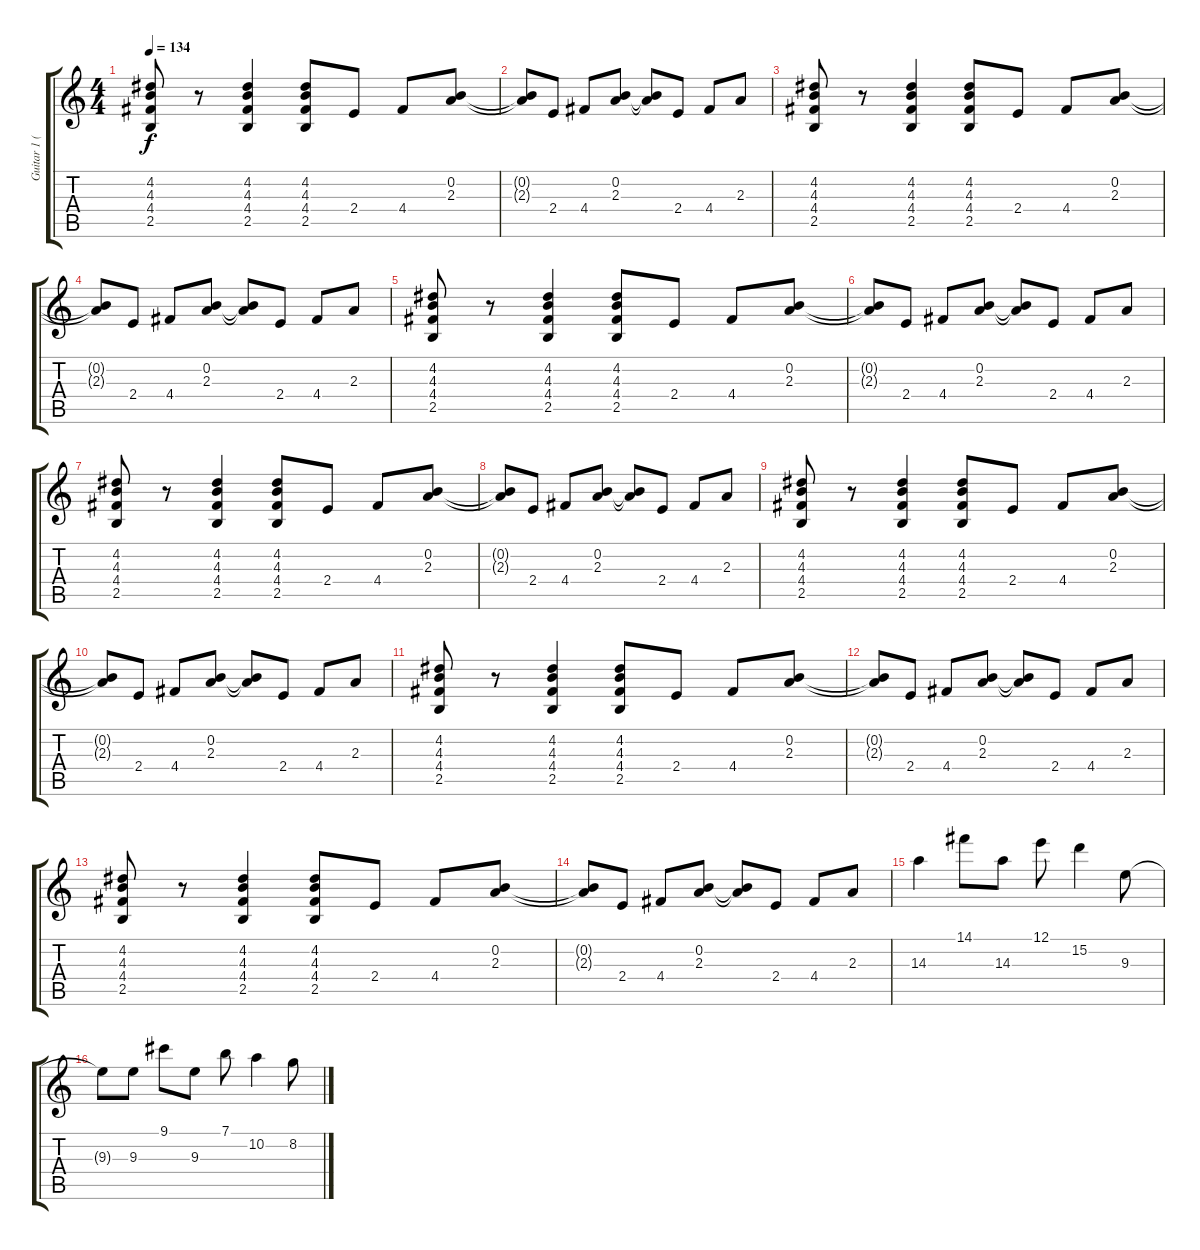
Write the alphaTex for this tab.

\track ("Guitar 1 (overdriven)" "Guitar 1 (") {instrument overdrivenguitar}
\staff {score tabs}
\tuning (E4 B3 G3 D3 A2 E2) {hide}
\ts (4 4)
\tempo 134
\clef g2
\ks c
(4.2 4.3 4.4 2.5).8{dy f} r.8 (4.2 4.3 4.4 2.5).4 (4.2 4.3 4.4 2.5).8 2.4.8 4.4.8 (0.2 2.3).8 |
(0.2{t} 2.3{t}).8 2.4.8 4.4.8 (0.2 2.3).8 (0.2{t} 2.3{t}).8 2.4.8 4.4.8 2.3.8 |
(4.2 4.3 4.4 2.5).8 r.8 (4.2 4.3 4.4 2.5).4 (4.2 4.3 4.4 2.5).8 2.4.8 4.4.8 (0.2 2.3).8 |
(0.2{t} 2.3{t}).8 2.4.8 4.4.8 (0.2 2.3).8 (0.2{t} 2.3{t}).8 2.4.8 4.4.8 2.3.8 |
(4.2 4.3 4.4 2.5).8 r.8 (4.2 4.3 4.4 2.5).4 (4.2 4.3 4.4 2.5).8 2.4.8 4.4.8 (0.2 2.3).8 |
(0.2{t} 2.3{t}).8 2.4.8 4.4.8 (0.2 2.3).8 (0.2{t} 2.3{t}).8 2.4.8 4.4.8 2.3.8 |
(4.2 4.3 4.4 2.5).8 r.8 (4.2 4.3 4.4 2.5).4 (4.2 4.3 4.4 2.5).8 2.4.8 4.4.8 (0.2 2.3).8 |
(0.2{t} 2.3{t}).8 2.4.8 4.4.8 (0.2 2.3).8 (0.2{t} 2.3{t}).8 2.4.8 4.4.8 2.3.8 |
(4.2 4.3 4.4 2.5).8 r.8 (4.2 4.3 4.4 2.5).4 (4.2 4.3 4.4 2.5).8 2.4.8 4.4.8 (0.2 2.3).8 |
(0.2{t} 2.3{t}).8 2.4.8 4.4.8 (0.2 2.3).8 (0.2{t} 2.3{t}).8 2.4.8 4.4.8 2.3.8 |
(4.2 4.3 4.4 2.5).8 r.8 (4.2 4.3 4.4 2.5).4 (4.2 4.3 4.4 2.5).8 2.4.8 4.4.8 (0.2 2.3).8 |
(0.2{t} 2.3{t}).8 2.4.8 4.4.8 (0.2 2.3).8 (0.2{t} 2.3{t}).8 2.4.8 4.4.8 2.3.8 |
(4.2 4.3 4.4 2.5).8 r.8 (4.2 4.3 4.4 2.5).4 (4.2 4.3 4.4 2.5).8 2.4.8 4.4.8 (0.2 2.3).8 |
(0.2{t} 2.3{t}).8 2.4.8 4.4.8 (0.2 2.3).8 (0.2{t} 2.3{t}).8 2.4.8 4.4.8 2.3.8 |
14.3.4 14.1.8 14.3.8 12.1.8 15.2.4 9.3.8 |
9.3{t}.8 9.3.8 9.1.8 9.3.8 7.1.8 10.2.4 8.2{ss}.8
